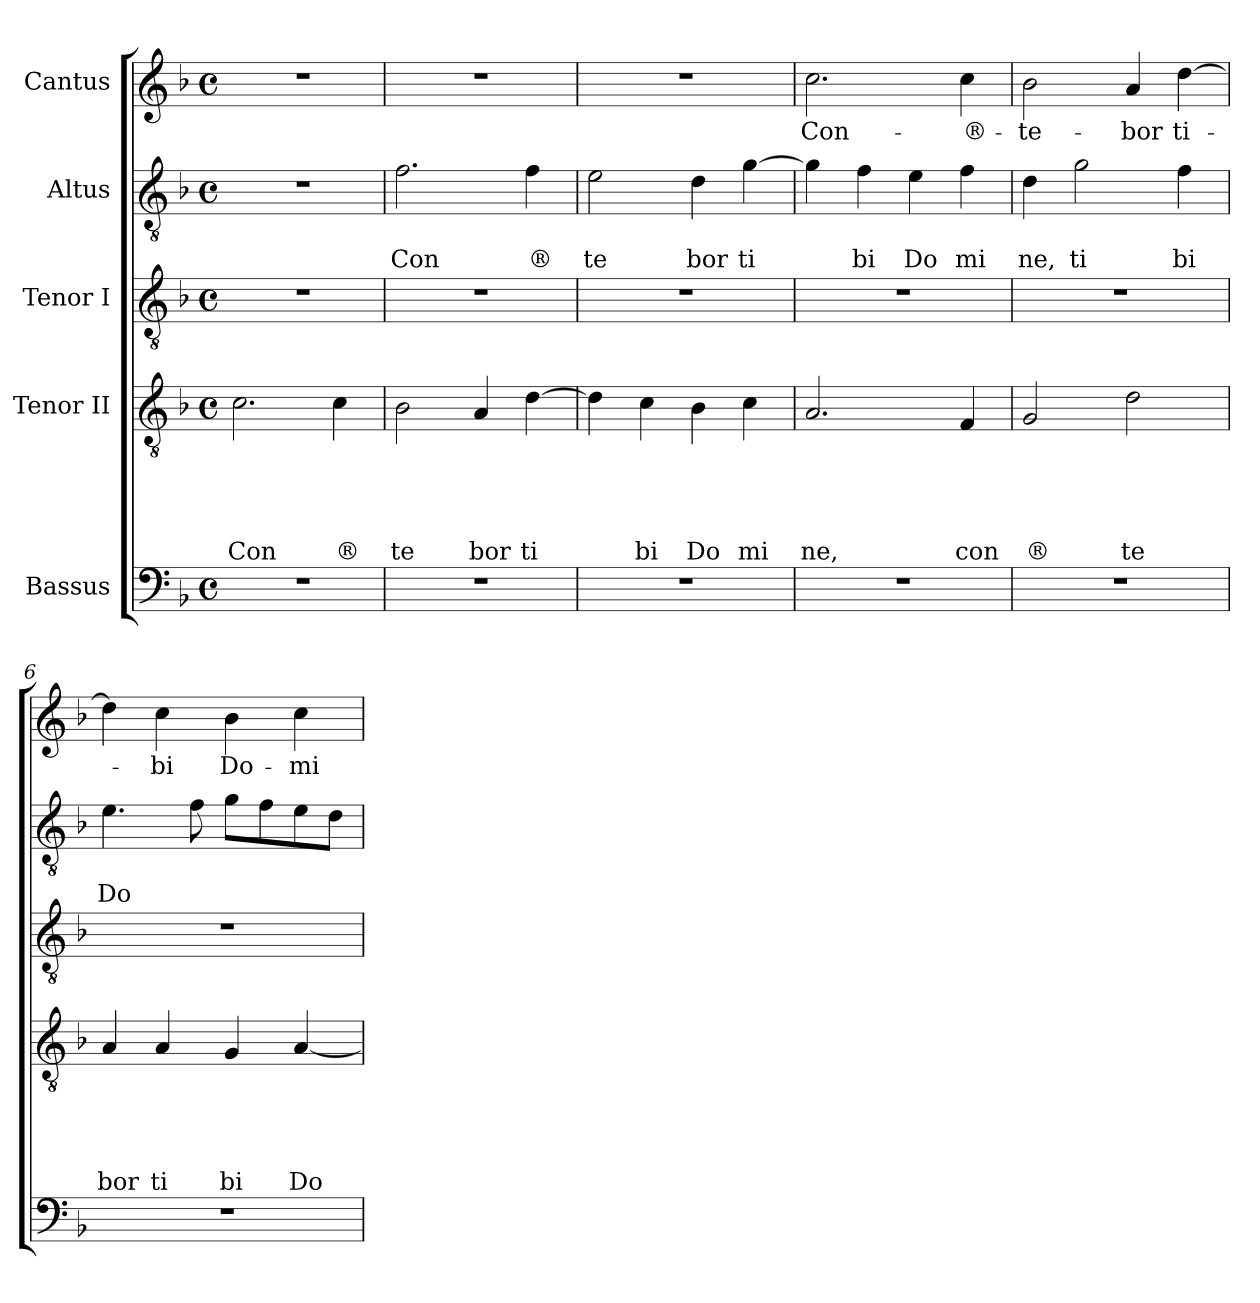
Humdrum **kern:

**kern	**kern	**text	**text	**text	**text	**text	**kern	**kern	**text	**text	**kern	**text
*part5	*part4	*part4	*part4	*part4	*part4	*part4	*part3	*part2	*part2	*part2	*part1	*part1
*staff5	*staff4	*staff4	*staff4	*staff4	*staff4	*staff4	*staff3	*staff2	*staff2	*staff2	*staff1	*staff1
*I"Bassus	*I"Tenor II	*	*	*	*	*	*I"Tenor I	*I"Altus	*	*	*I"Cantus	*
*clefF4	*clefGv2	*	*	*	*	*	*clefGv2	*clefGv2	*	*	*clefG2	*
*k[b-]	*k[b-]	*	*	*	*	*	*k[b-]	*k[b-]	*	*	*k[b-]	*
*F:	*F:	*	*	*	*	*	*F:	*F:	*	*	*F:	*
*M4/4	*M4/4	*	*	*	*	*	*M4/4	*M4/4	*	*	*M4/4	*
*met(c)	*met(c)	*	*	*	*	*	*met(c)	*met(c)	*	*	*met(c)	*
=1	=1	=1	=1	=1	=1	=1	=1	=1	=1	=1	=1	=1
!	!	!	!	!	!	!LO:LY:b	!	!	!	!	!	!
1r	2.c\	.	.	.	.	Con	1r	1r	.	.	1r	.
!	!	!	!	!	!	!LO:LY:b	!	!	!	!	!	!
.	4c\	.	.	.	.	®	.	.	.	.	.	.
=2	=2	=2	=2	=2	=2	=2	=2	=2	=2	=2	=2	=2
!	!	!	!	!	!	!LO:LY:b	!	!	!	!LO:LY:b	!	!
1r	2B-\	.	.	.	.	te	1r	2.f\	.	Con	1r	.
!	!	!	!	!	!	!LO:LY:b	!	!	!	!	!	!
.	4A/	.	.	.	.	bor	.	.	.	.	.	.
!	!	!	!	!	!	!LO:LY:b	!	!	!	!LO:LY:b	!	!
.	[>4d\	.	.	.	.	ti	.	4f\	.	®	.	.
=3	=3	=3	=3	=3	=3	=3	=3	=3	=3	=3	=3	=3
!	!	!	!	!	!	!	!	!	!	!LO:LY:b	!	!
1r	4d\]	.	.	.	.	.	1r	2e\	.	te	1r	.
!	!	!	!	!	!	!LO:LY:b	!	!	!	!	!	!
.	4c\	.	.	.	.	bi	.	.	.	.	.	.
!	!	!	!	!	!	!LO:LY:b	!	!	!	!LO:LY:b	!	!
.	4B-\	.	.	.	.	Do	.	4d\	.	bor	.	.
!	!	!	!	!	!	!LO:LY:b	!	!	!	!LO:LY:b	!	!
.	4c\	.	.	.	.	mi	.	[>4g\	.	ti	.	.
=4	=4	=4	=4	=4	=4	=4	=4	=4	=4	=4	=4	=4
!	!	!	!	!	!	!LO:LY:b	!	!	!	!	!	!LO:LY:b
1r	2.A/	.	.	.	.	ne,	1r	4g\]	.	.	2.cc\	Con-
!	!	!	!	!	!	!	!	!	!	!LO:LY:b	!	!
.	.	.	.	.	.	.	.	4f\	.	bi	.	.
!	!	!	!	!	!	!	!	!	!	!LO:LY:b	!	!
.	.	.	.	.	.	.	.	4e\	.	Do	.	.
!	!	!	!	!	!	!LO:LY:b	!	!	!	!LO:LY:b	!	!LO:LY:b
.	4F/	.	.	.	.	con	.	4f\	.	mi	4cc\	-®-
=5	=5	=5	=5	=5	=5	=5	=5	=5	=5	=5	=5	=5
!	!	!	!	!	!	!LO:LY:b	!	!	!	!LO:LY:b	!	!LO:LY:b
1r	2G/	.	.	.	.	®	1r	4d\	.	ne,	2b-\	-te-
!	!	!	!	!	!	!	!	!	!	!LO:LY:b	!	!
.	.	.	.	.	.	.	.	2g\	.	ti	.	.
!	!	!	!	!	!	!LO:LY:b	!	!	!	!	!	!LO:LY:b
.	2d\	.	.	.	.	te	.	.	.	.	4a/	-bor
!	!	!	!	!	!	!	!	!	!	!LO:LY:b	!	!LO:LY:b
.	.	.	.	.	.	.	.	4f\	.	bi	[>4dd\	ti-
=6	=6	=6	=6	=6	=6	=6	=6	=6	=6	=6	=6	=6
!	!	!	!	!	!	!LO:LY:b	!	!	!	!LO:LY:b	!	!
1r	4A/	.	.	.	.	bor	1r	4.e\	.	Do	4dd\]	.
!	!	!	!	!	!	!LO:LY:b	!	!	!	!	!	!LO:LY:b
.	4A/	.	.	.	.	ti	.	.	.	.	4cc\	-bi
.	.	.	.	.	.	.	.	8f\	.	.	.	.
!	!	!	!	!	!	!LO:LY:b	!	!	!	!	!	!LO:LY:b
.	4G/	.	.	.	.	bi	.	8g\L	.	.	4b-\	Do-
.	.	.	.	.	.	.	.	8f\	.	.	.	.
!	!	!	!	!	!	!LO:LY:b	!	!	!	!	!	!LO:LY:b
.	[<4A/	.	.	.	.	Do	.	8e\	.	.	4cc\	-mi-
.	.	.	.	.	.	.	.	8d\J	.	.	.	.
=	=	=	=	=	=	=	=	=	=	=	=	=
*-	*-	*-	*-	*-	*-	*-	*-	*-	*-	*-	*-	*-
